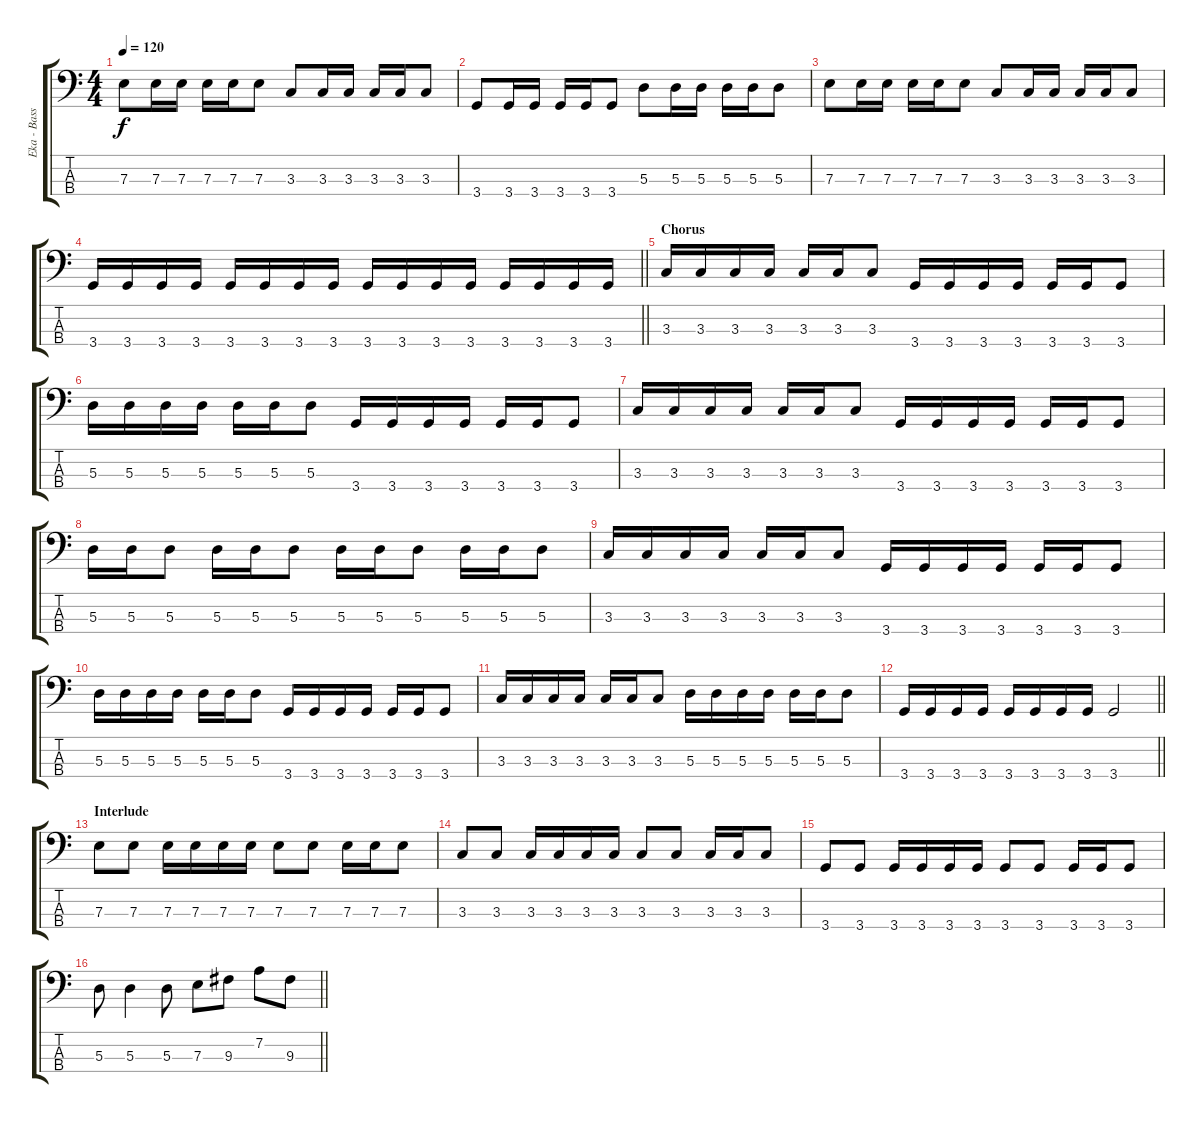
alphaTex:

\track ("Eka - Bass" "Eka - Bass") {instrument electricbasspick}
\staff {score tabs}
\tuning (G2 D2 A1 E1) {hide}
\ts (4 4)
\tempo 120
\clef f4
\ks c
7.3.8{dy f} 7.3.16 7.3.16 7.3.16 7.3.16 7.3.8 3.3.8 3.3.16 3.3.16 3.3.16 3.3.16 3.3.8 |
3.4.8 3.4.16 3.4.16 3.4.16 3.4.16 3.4.8 5.3.8 5.3.16 5.3.16 5.3.16 5.3.16 5.3.8 |
7.3.8 7.3.16 7.3.16 7.3.16 7.3.16 7.3.8 3.3.8 3.3.16 3.3.16 3.3.16 3.3.16 3.3.8 |
\barLineRight lightlight
3.4.16 3.4.16 3.4.16 3.4.16 3.4.16 3.4.16 3.4.16 3.4.16 3.4.16 3.4.16 3.4.16 3.4.16 3.4.16 3.4.16 3.4.16 3.4.16 |
\section ("" "Chorus")
3.3.16 3.3.16 3.3.16 3.3.16 3.3.16 3.3.16 3.3.8 3.4.16 3.4.16 3.4.16 3.4.16 3.4.16 3.4.16 3.4.8 |
5.3.16 5.3.16 5.3.16 5.3.16 5.3.16 5.3.16 5.3.8 3.4.16 3.4.16 3.4.16 3.4.16 3.4.16 3.4.16 3.4.8 |
3.3.16 3.3.16 3.3.16 3.3.16 3.3.16 3.3.16 3.3.8 3.4.16 3.4.16 3.4.16 3.4.16 3.4.16 3.4.16 3.4.8 |
5.3.16 5.3.16 5.3.8 5.3.16 5.3.16 5.3.8 5.3.16 5.3.16 5.3.8 5.3.16 5.3.16 5.3.8 |
3.3.16 3.3.16 3.3.16 3.3.16 3.3.16 3.3.16 3.3.8 3.4.16 3.4.16 3.4.16 3.4.16 3.4.16 3.4.16 3.4.8 |
5.3.16 5.3.16 5.3.16 5.3.16 5.3.16 5.3.16 5.3.8 3.4.16 3.4.16 3.4.16 3.4.16 3.4.16 3.4.16 3.4.8 |
3.3.16 3.3.16 3.3.16 3.3.16 3.3.16 3.3.16 3.3.8 5.3.16 5.3.16 5.3.16 5.3.16 5.3.16 5.3.16 5.3.8 |
\barLineRight lightlight
3.4.16 3.4.16 3.4.16 3.4.16 3.4.16 3.4.16 3.4.16 3.4.16 3.4.2 |
\section ("" "Interlude")
7.3.8 7.3.8 7.3.16 7.3.16 7.3.16 7.3.16 7.3.8 7.3.8 7.3.16 7.3.16 7.3.8 |
3.3.8 3.3.8 3.3.16 3.3.16 3.3.16 3.3.16 3.3.8 3.3.8 3.3.16 3.3.16 3.3.8 |
3.4.8 3.4.8 3.4.16 3.4.16 3.4.16 3.4.16 3.4.8 3.4.8 3.4.16 3.4.16 3.4.8 |
\barLineRight lightlight
5.3.8 5.3.4 5.3.8 7.3.8 9.3.8 7.2.8 9.3.8
